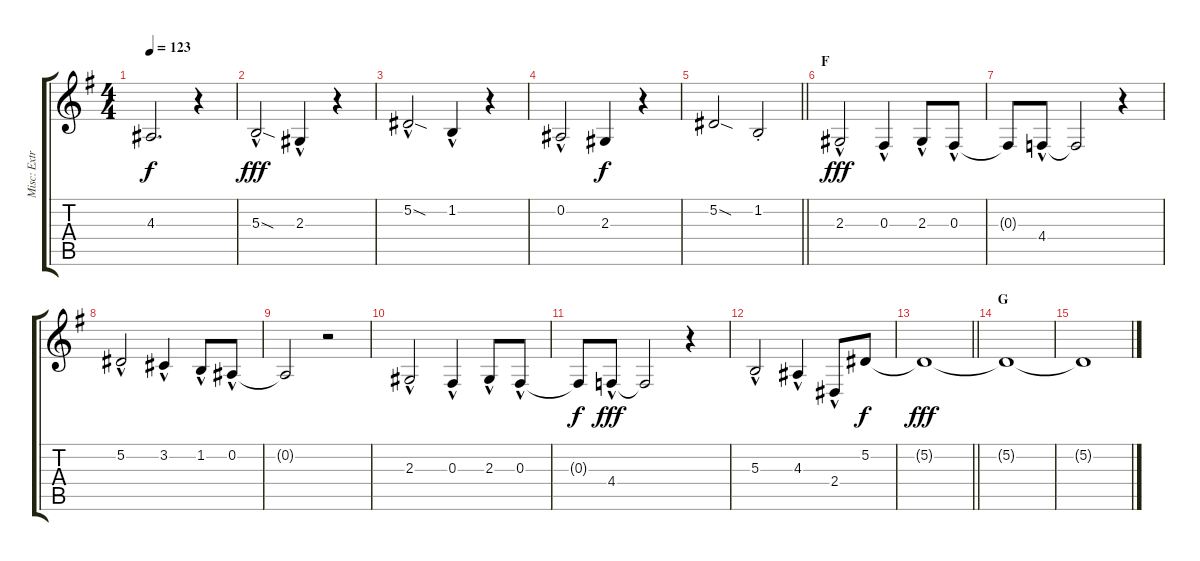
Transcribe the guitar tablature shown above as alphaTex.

\track ("Misc: Extra" "Misc: Extr") {instrument choiraahs}
\staff {score tabs}
\tuning (Eb4 Bb3 Gb3 Db3 Ab2 Eb2) {hide}
\ts (4 4)
\tempo 123
\clef g2
\ks g
4.3{t}.2{d dy f} r.4 |
5.3{sod hac}.2{dy fff} 2.3{hac}.4 r.4 |
5.2{sod hac}.2 1.2{hac}.4 r.4 |
0.2{hac}.2 2.3.4{dy f} r.4 |
\barLineRight lightlight
5.2{sod}.2 1.2{st}.2 |
\section ("" "F")
2.3{hac}.2{dy fff} 0.3{hac}.4 2.3{hac}.8 0.3{hac}.8 |
0.3{t}.8 4.4{hac}.8 4.4{t}.2 r.4 |
5.2{hac}.2 3.2{hac}.4 1.2{hac}.8 0.2{hac}.8 |
0.2{t}.2 r.2 |
2.3{hac}.2 0.3{hac}.4 2.3{hac}.8 0.3{hac}.8 |
0.3{t}.8{dy f} 4.4{hac}.8{dy fff} 4.4{t}.2 r.4 |
5.3{hac}.2 4.3{hac}.4 2.4{hac}.8 5.2.8{dy f} |
\barLineRight lightlight
5.2{t}.1{dy fff} |
\section ("" "G")
5.2{t}.1{volume 0} |
5.2{t}.1
